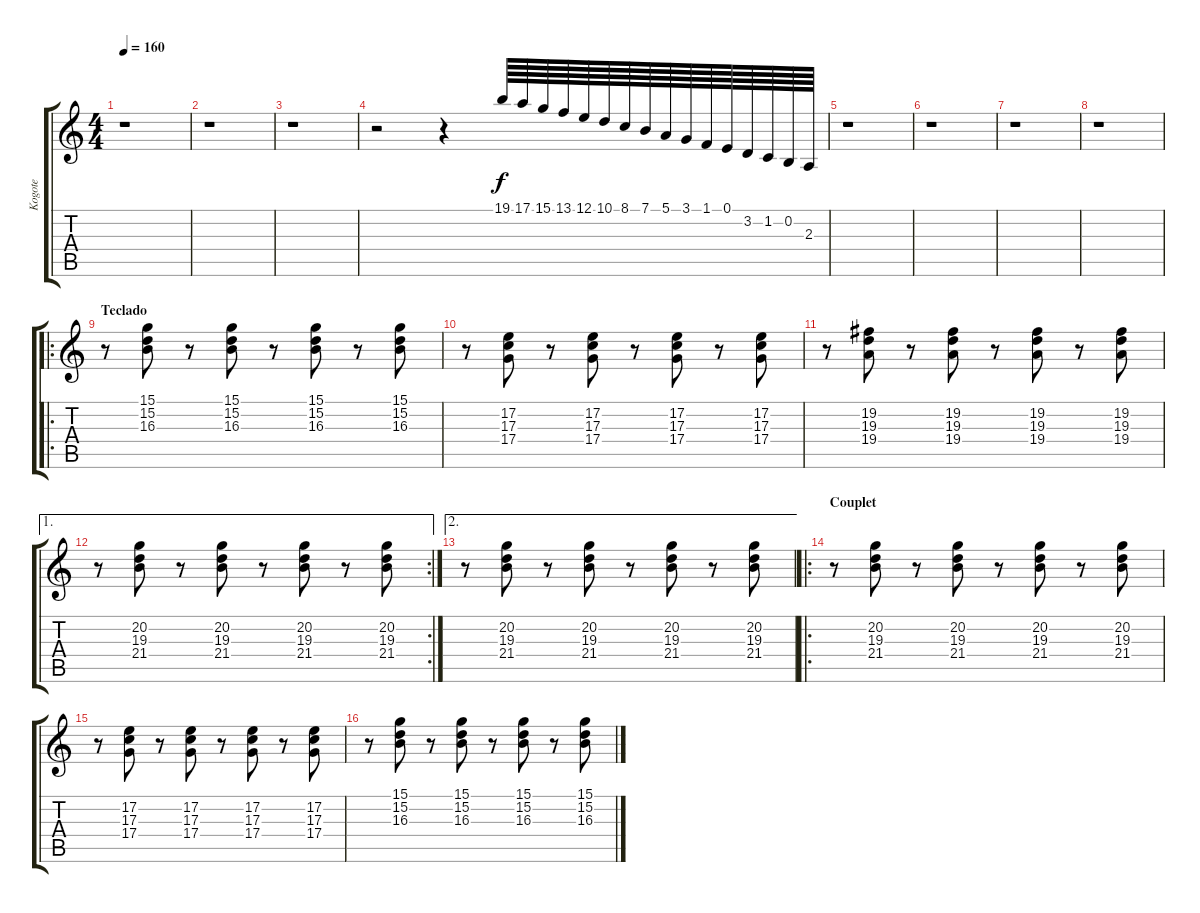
\track ("Kogote" "Kogote") {instrument drawbarorgan}
\staff {score tabs}
\tuning (E4 B3 G3 D3 A2 E2) {hide}
\ts (4 4)
\tempo 160
\clef g2
\ks c
r.1{dy f instrument drawbarorgan} |
r.1 |
r.1 |
r.2 r.4 19.1.64 17.1.64 15.1.64 13.1.64 12.1.64 10.1.64 8.1.64 7.1.64 5.1.64 3.1.64 1.1.64 0.1.64 3.2.64 1.2.64 0.2.64 2.3.64 |
r.1 |
r.1 |
r.1 |
r.1 |
\ro
\section ("" "Teclado")
r.8 (15.1 15.2 16.3).8 r.8 (15.1 15.2 16.3).8 r.8 (15.1 15.2 16.3).8 r.8 (15.1 15.2 16.3).8 |
r.8 (17.2 17.3 17.4).8 r.8 (17.2 17.3 17.4).8 r.8 (17.2 17.3 17.4).8 r.8 (17.2 17.3 17.4).8 |
r.8 (19.2 19.3 19.4).8 r.8 (19.2 19.3 19.4).8 r.8 (19.2 19.3 19.4).8 r.8 (19.2 19.3 19.4).8 |
\ae 1
\rc 2
r.8 (20.2 19.3 21.4).8 r.8 (20.2 19.3 21.4).8 r.8 (20.2 19.3 21.4).8 r.8 (20.2 19.3 21.4).8 |
\ae 2
r.8 (20.2 19.3 21.4).8 r.8 (20.2 19.3 21.4).8 r.8 (20.2 19.3 21.4).8 r.8 (20.2 19.3 21.4).8 |
\ro
\section ("" "Couplet")
r.8 (20.2 19.3 21.4).8 r.8 (20.2 19.3 21.4).8 r.8 (20.2 19.3 21.4).8 r.8 (20.2 19.3 21.4).8 |
r.8 (17.2 17.3 17.4).8 r.8 (17.2 17.3 17.4).8 r.8 (17.2 17.3 17.4).8 r.8 (17.2 17.3 17.4).8 |
r.8 (15.1 15.2 16.3).8 r.8 (15.1 15.2 16.3).8 r.8 (15.1 15.2 16.3).8 r.8 (15.1 15.2 16.3).8
